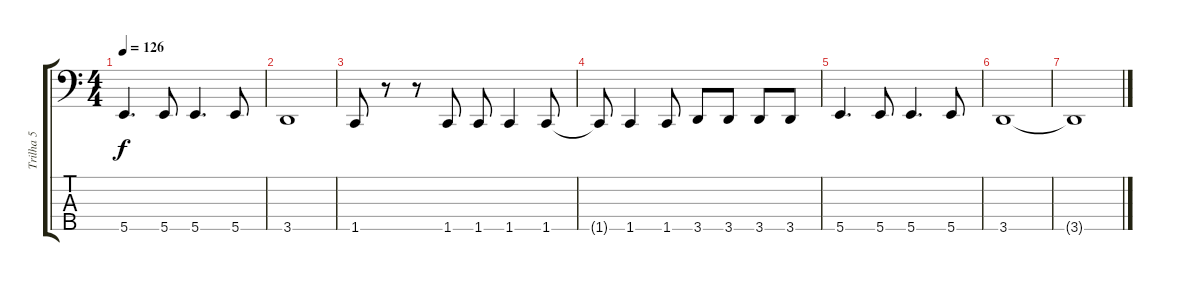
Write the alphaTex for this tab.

\track ("Trilha 5" "Trilha 5") {instrument electricbassfinger}
\staff {score tabs}
\tuning (G2 D2 A1 E1 B0) {hide}
\ts (4 4)
\tempo 126
\clef f4
\ks c
5.5.4{d dy f} 5.5.8 5.5.4{d} 5.5.8 |
3.5.1 |
1.5.8 r.8 r.8 1.5.8 1.5.8 1.5.4 1.5.8 |
1.5{t}.8 1.5.4 1.5.8 3.5.8 3.5.8 3.5.8 3.5.8 |
5.5.4{d} 5.5.8 5.5.4{d} 5.5.8 |
3.5.1 |
3.5{t}.1
